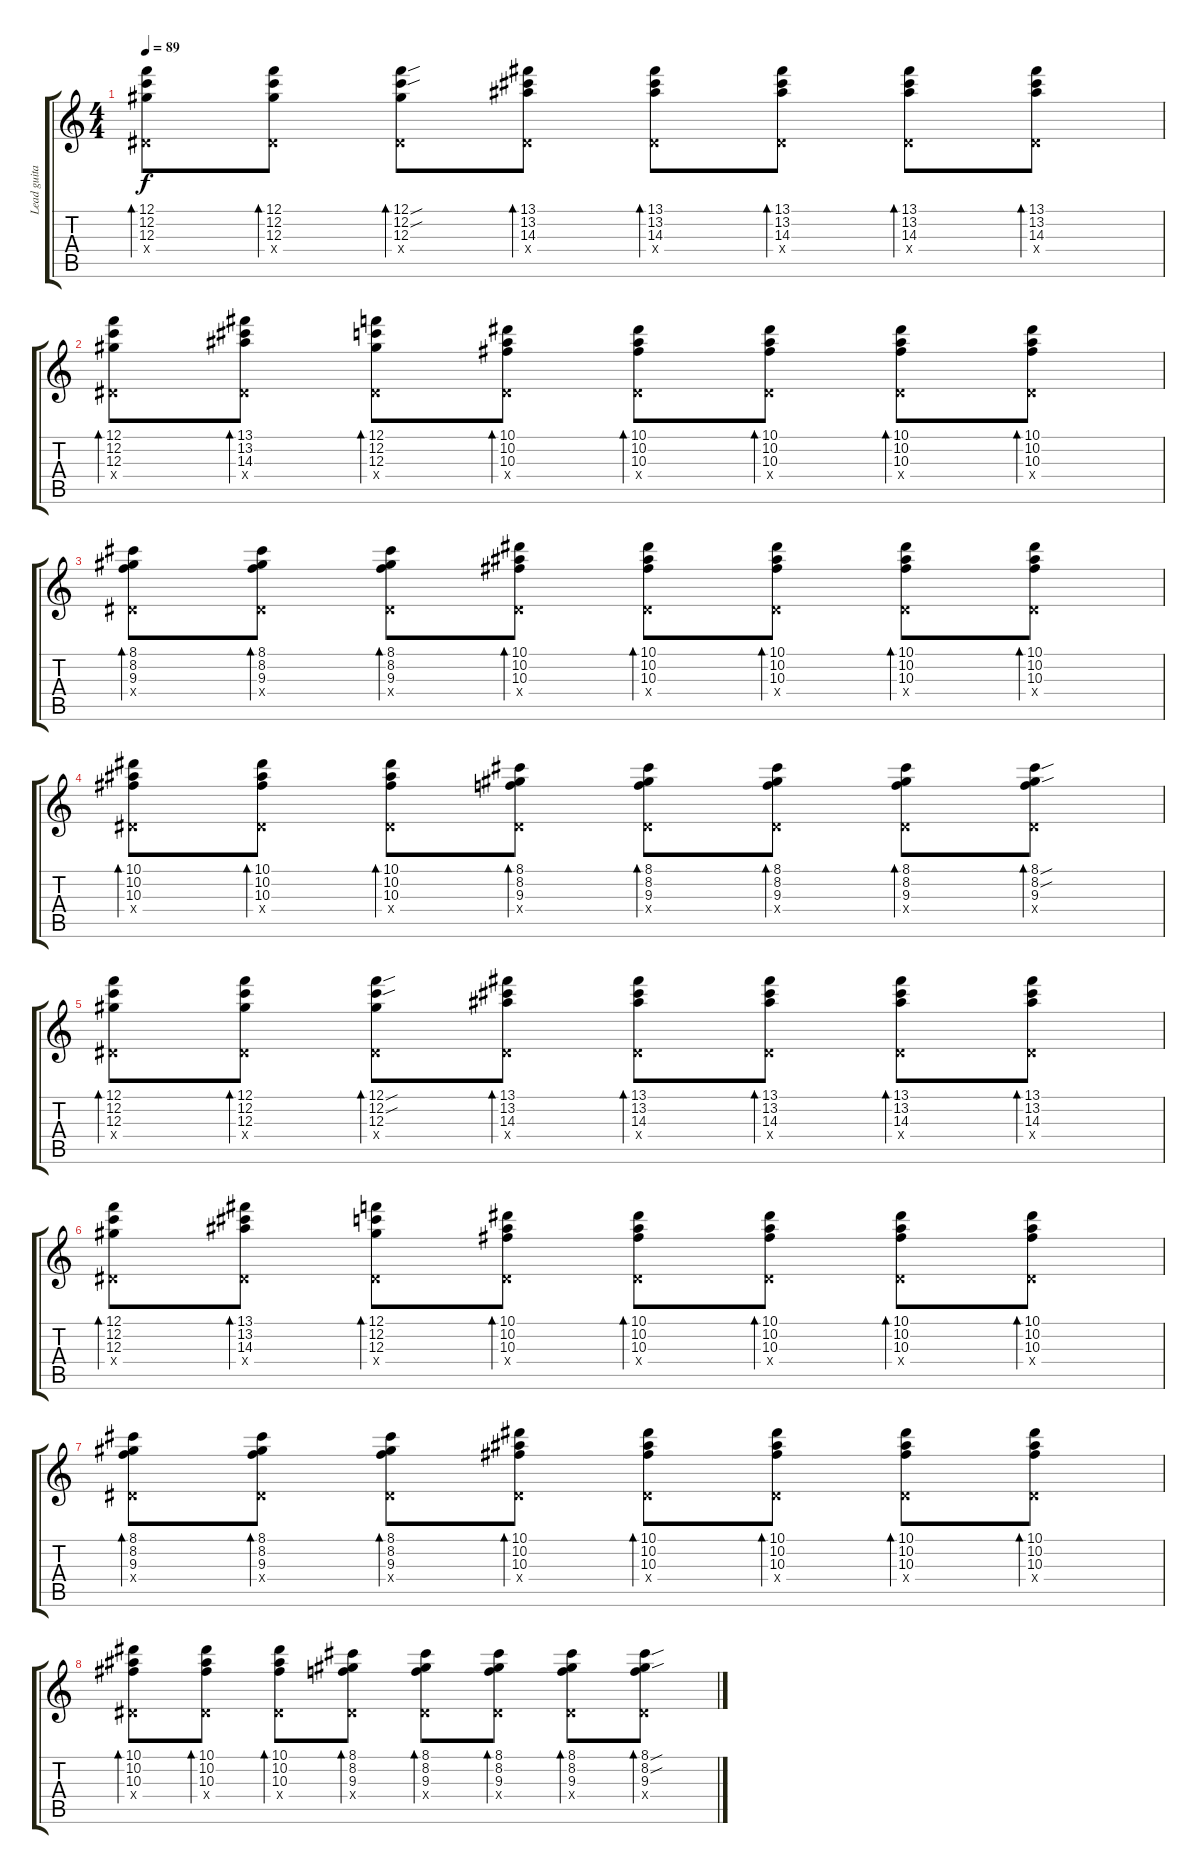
\track ("Lead guitar" "Lead guita") {instrument electricguitarjazz}
\staff {score tabs}
\tuning (F4 C4 Ab3 Eb3 Bb2 F2) {hide}
\ts (4 4)
\tempo 89
\clef g2
\ks c
(12.1 12.2 12.3 0.4{x}).8{bd 30 dy f} (12.1 12.2 12.3 0.4{x}).8{bd 30} (12.1{sou} 12.2{sou} 12.3 0.4{x}).8{bd 30} (13.1 13.2 14.3 0.4{x}).8{bd 30} (13.1 13.2 14.3 0.4{x}).8{bd 30} (13.1 13.2 14.3 0.4{x}).8{bd 30} (13.1 13.2 14.3 0.4{x}).8{bd 30} (13.1 13.2 14.3 0.4{x}).8{bd 30} |
(12.1 12.2 12.3 0.4{x}).8{bd 30} (13.1 13.2 14.3 0.4{x}).8{bd 30} (12.1 12.2 12.3 0.4{x}).8{bd 30} (10.1 10.2 10.3 0.4{x}).8{bd 30} (10.1 10.2 10.3 0.4{x}).8{bd 30} (10.1 10.2 10.3 0.4{x}).8{bd 30} (10.1 10.2 10.3 0.4{x}).8{bd 30} (10.1 10.2 10.3 0.4{x}).8{bd 30} |
(8.1 8.2 9.3 0.4{x}).8{bd 30} (8.1 8.2 9.3 0.4{x}).8{bd 30} (8.1 8.2 9.3 0.4{x}).8{bd 30} (10.1 10.2 10.3 0.4{x}).8{bd 30} (10.1 10.2 10.3 0.4{x}).8{bd 30} (10.1 10.2 10.3 0.4{x}).8{bd 30} (10.1 10.2 10.3 0.4{x}).8{bd 30} (10.1 10.2 10.3 0.4{x}).8{bd 30} |
(10.1 10.2 10.3 0.4{x}).8{bd 30} (10.1 10.2 10.3 0.4{x}).8{bd 30} (10.1 10.2 10.3 0.4{x}).8{bd 30} (8.1 8.2 9.3 0.4{x}).8{bd 30} (8.1 8.2 9.3 0.4{x}).8{bd 30} (8.1 8.2 9.3 0.4{x}).8{bd 30} (8.1 8.2 9.3 0.4{x}).8{bd 30} (8.1{sou} 8.2{sou} 9.3 0.4{x}).8{bd 30} |
(12.1 12.2 12.3 0.4{x}).8{bd 30} (12.1 12.2 12.3 0.4{x}).8{bd 30} (12.1{sou} 12.2{sou} 12.3 0.4{x}).8{bd 30} (13.1 13.2 14.3 0.4{x}).8{bd 30} (13.1 13.2 14.3 0.4{x}).8{bd 30} (13.1 13.2 14.3 0.4{x}).8{bd 30} (13.1 13.2 14.3 0.4{x}).8{bd 30} (13.1 13.2 14.3 0.4{x}).8{bd 30} |
(12.1 12.2 12.3 0.4{x}).8{bd 30} (13.1 13.2 14.3 0.4{x}).8{bd 30} (12.1 12.2 12.3 0.4{x}).8{bd 30} (10.1 10.2 10.3 0.4{x}).8{bd 30} (10.1 10.2 10.3 0.4{x}).8{bd 30} (10.1 10.2 10.3 0.4{x}).8{bd 30} (10.1 10.2 10.3 0.4{x}).8{bd 30} (10.1 10.2 10.3 0.4{x}).8{bd 30} |
(8.1 8.2 9.3 0.4{x}).8{bd 30} (8.1 8.2 9.3 0.4{x}).8{bd 30} (8.1 8.2 9.3 0.4{x}).8{bd 30} (10.1 10.2 10.3 0.4{x}).8{bd 30} (10.1 10.2 10.3 0.4{x}).8{bd 30} (10.1 10.2 10.3 0.4{x}).8{bd 30} (10.1 10.2 10.3 0.4{x}).8{bd 30} (10.1 10.2 10.3 0.4{x}).8{bd 30} |
(10.1 10.2 10.3 0.4{x}).8{bd 30} (10.1 10.2 10.3 0.4{x}).8{bd 30} (10.1 10.2 10.3 0.4{x}).8{bd 30} (8.1 8.2 9.3 0.4{x}).8{bd 30} (8.1 8.2 9.3 0.4{x}).8{bd 30} (8.1 8.2 9.3 0.4{x}).8{bd 30} (8.1 8.2 9.3 0.4{x}).8{bd 30} (8.1{sou} 8.2{sou} 9.3 0.4{x}).8{bd 30}
